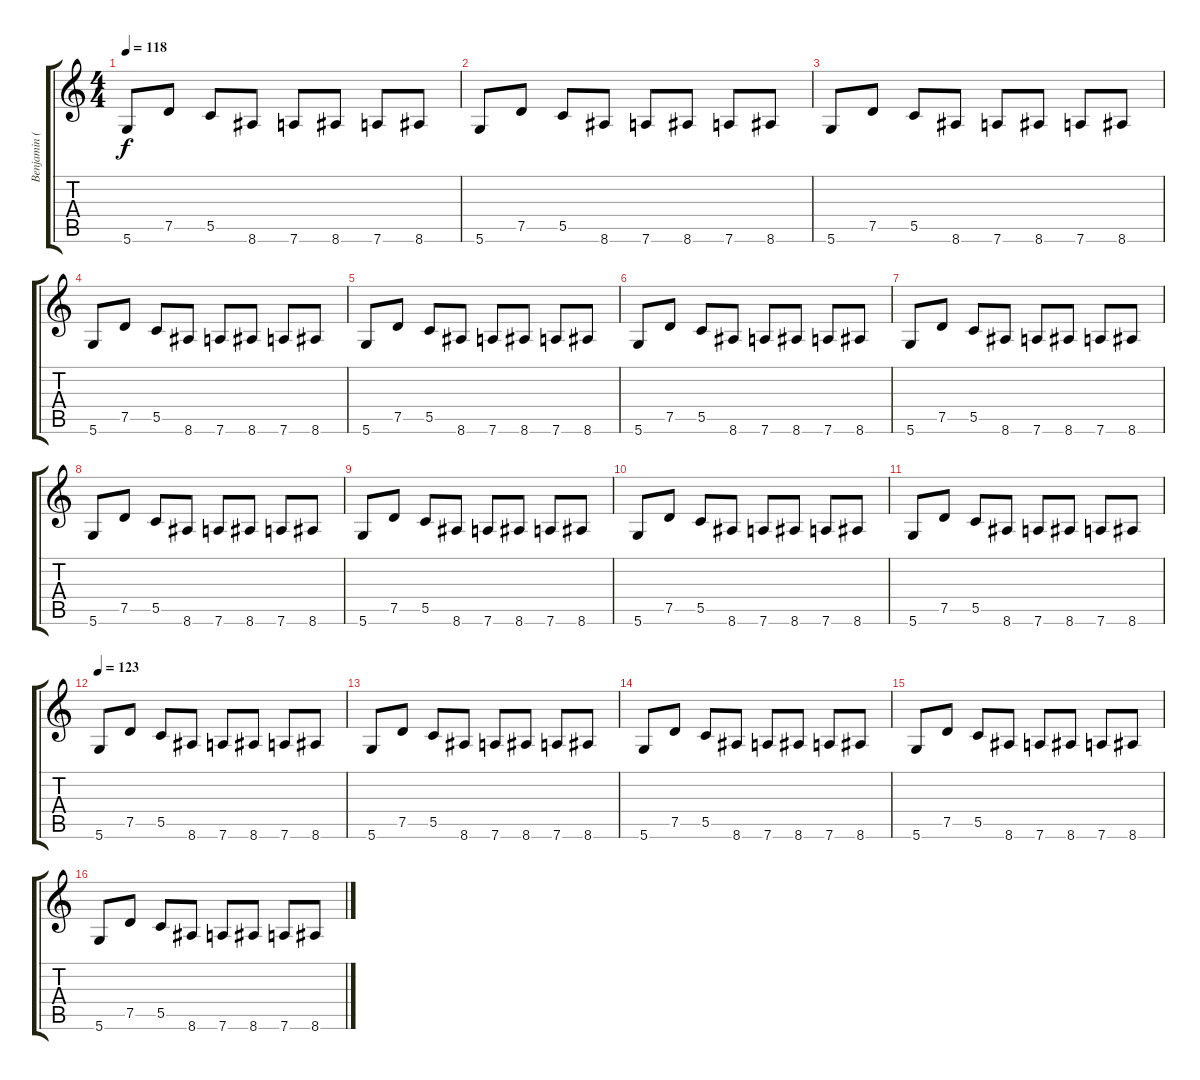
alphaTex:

\track ("Benjamin (KeybExtra)" "Benjamin (") {instrument tinklebell}
\staff {score tabs}
\tuning (D5 A4 F4 C4 G3 D3) {hide}
\ts (4 4)
\tempo 118
\clef g2
\ks c
5.6.8{dy f} 7.5.8 5.5.8 8.6.8 7.6.8 8.6.8 7.6.8 8.6.8 |
5.6.8 7.5.8 5.5.8 8.6.8 7.6.8 8.6.8 7.6.8 8.6.8 |
5.6.8 7.5.8 5.5.8 8.6.8 7.6.8 8.6.8 7.6.8 8.6.8 |
5.6.8 7.5.8 5.5.8 8.6.8 7.6.8 8.6.8 7.6.8 8.6.8 |
5.6.8 7.5.8 5.5.8 8.6.8 7.6.8 8.6.8 7.6.8 8.6.8 |
5.6.8 7.5.8 5.5.8 8.6.8 7.6.8 8.6.8 7.6.8 8.6.8 |
5.6.8 7.5.8 5.5.8 8.6.8 7.6.8 8.6.8 7.6.8 8.6.8 |
5.6.8 7.5.8 5.5.8 8.6.8 7.6.8 8.6.8 7.6.8 8.6.8 |
5.6.8 7.5.8 5.5.8 8.6.8 7.6.8 8.6.8 7.6.8 8.6.8 |
5.6.8 7.5.8 5.5.8 8.6.8 7.6.8 8.6.8 7.6.8 8.6.8 |
5.6.8 7.5.8 5.5.8 8.6.8 7.6.8 8.6.8 7.6.8 8.6.8 |
\tempo 123
5.6.8 7.5.8 5.5.8 8.6.8 7.6.8 8.6.8 7.6.8 8.6.8 |
5.6.8 7.5.8 5.5.8 8.6.8 7.6.8 8.6.8 7.6.8 8.6.8 |
5.6.8 7.5.8 5.5.8 8.6.8 7.6.8 8.6.8 7.6.8 8.6.8 |
5.6.8 7.5.8 5.5.8 8.6.8 7.6.8 8.6.8 7.6.8 8.6.8 |
5.6.8 7.5.8 5.5.8 8.6.8 7.6.8 8.6.8 7.6.8 8.6.8
